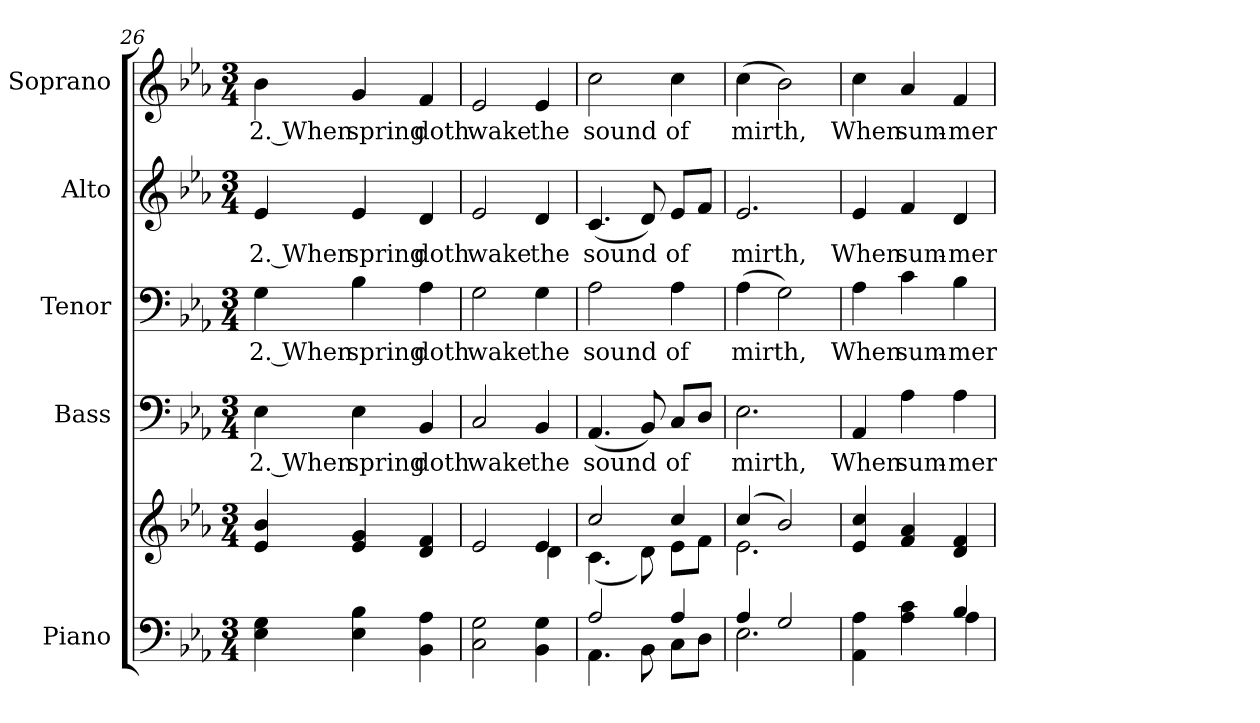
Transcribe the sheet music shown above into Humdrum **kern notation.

**kern	**kern	**kern	**text	**kern	**text	**kern	**text	**kern	**text
*part5	*part5	*part4	*part4	*part3	*part3	*part2	*part2	*part1	*part1
*staff6	*staff5	*staff4	*staff4	*staff3	*staff3	*staff2	*staff2	*staff1	*staff1
*I"Piano	*	*I"Bass	*	*I"Tenor	*	*I"Alto	*	*I"Soprano	*
*I'Pno.	*	*I'B.	*	*I'T.	*	*I'A.	*	*I'S.	*
*clefF4	*clefG2	*clefF4	*	*clefF4	*	*clefG2	*	*clefG2	*
*k[b-e-a-]	*k[b-e-a-]	*k[b-e-a-]	*	*k[b-e-a-]	*	*k[b-e-a-]	*	*k[b-e-a-]	*
*E-:	*E-:	*E-:	*	*E-:	*	*E-:	*	*E-:	*
*M3/4	*M3/4	*M3/4	*	*M3/4	*	*M3/4	*	*M3/4	*
=26	=26	=26	=26	=26	=26	=26	=26	=26	=26
!	!	!	!LO:LY:b:color=#000000	!	!	!	!	!	!
!	!	!	!	!	!LO:LY:b:color=#000000	!	!	!	!
!	!	!	!	!	!	!	!LO:LY:b:color=#000000	!	!
!	!	!	!	!	!	!	!	!	!LO:LY:b:color=#000000
4E-i\ 4Gi	4e-i/ 4b-i	4E-i\	2. When	4Gi\	2. When	4e-i/	2. When	4b-i\	2. When
!	!	!	!LO:LY:b:color=#000000	!	!	!	!	!	!
!	!	!	!	!	!LO:LY:b:color=#000000	!	!	!	!
!	!	!	!	!	!	!	!LO:LY:b:color=#000000	!	!
!	!	!	!	!	!	!	!	!	!LO:LY:b:color=#000000
4E-i\ 4B-i	4e-i/ 4gi	4E-i\	spring	4B-i\	spring	4e-i/	spring	4gi/	spring
!	!	!	!LO:LY:b:color=#000000	!	!	!	!	!	!
!	!	!	!	!	!LO:LY:b:color=#000000	!	!	!	!
!	!	!	!	!	!	!	!LO:LY:b:color=#000000	!	!
!	!	!	!	!	!	!	!	!	!LO:LY:b:color=#000000
4BB-i\ 4A-i	4di/ 4fi	4BB-i/	doth	4A-i\	doth	4di/	doth	4fi/	doth
=27	=27	=27	=27	=27	=27	=27	=27	=27	=27
*	*^	*	*	*	*	*	*	*	*
!	!	!	!	!LO:LY:b:color=#000000	!	!	!	!	!	!
!	!	!	!	!	!	!LO:LY:b:color=#000000	!	!	!	!
!	!	!	!	!	!	!	!	!LO:LY:b:color=#000000	!	!
!	!	!	!	!	!	!	!	!	!	!LO:LY:b:color=#000000
2Ci\ 2Gi	2e-i/	2ryy	2Ci/	wake	2Gi\	wake	2e-i/	wake	2e-i/	wake
!	!	!	!	!LO:LY:b:color=#000000	!	!	!	!	!	!
!	!	!	!	!	!	!LO:LY:b:color=#000000	!	!	!	!
!	!	!	!	!	!	!	!	!LO:LY:b:color=#000000	!	!
!	!	!	!	!	!	!	!	!	!	!LO:LY:b:color=#000000
4BB-i\ 4Gi	4e-i/	4di\	4BB-i/	the	4Gi\	the	4di/	the	4e-i/	the
!!LO:PB:g=z
=28	=28	=28	=28	=28	=28	=28	=28	=28	=28	=28
*^	*	*	*	*	*	*	*	*	*	*
!	!	!	!	!	!LO:LY:b:color=#000000	!	!	!	!	!	!
!	!	!	!	!	!	!	!LO:LY:b:color=#000000	!	!	!	!
!	!	!	!	!	!	!	!	!	!LO:LY:b:color=#000000	!	!
!	!	!	!	!	!	!	!	!	!	!	!LO:LY:b:color=#000000
2A-i/	4.AA-i\	2cci/	(4.ci\	(4.AA-i/	sound	2A-i\	sound	(4.ci/	sound	2cci\	sound
.	8BB-i\	.	8di\)	8BB-i/)	.	.	.	8di/)	.	.	.
!	!	!	!	!	!LO:LY:b:color=#000000	!	!	!	!	!	!
!	!	!	!	!	!	!	!LO:LY:b:color=#000000	!	!	!	!
!	!	!	!	!	!	!	!	!	!LO:LY:b:color=#000000	!	!
!	!	!	!	!	!	!	!	!	!	!	!LO:LY:b:color=#000000
4A-i/	8Ci\L	4cci/	8e-i\L	8Ci/L	of	4A-i\	of	8e-i/L	of	4cci\	of
.	8Di\J	.	8fi\J	8Di/J	.	.	.	8fi/J	.	.	.
=29	=29	=29	=29	=29	=29	=29	=29	=29	=29	=29	=29
!	!	!	!	!	!LO:LY:b:color=#000000	!	!	!	!	!	!
!	!	!	!	!	!	!	!LO:LY:b:color=#000000	!	!	!	!
!	!	!	!	!	!	!	!	!	!LO:LY:b:color=#000000	!	!
!	!	!	!	!	!	!	!	!	!	!	!LO:LY:b:color=#000000
4A-i/	2.E-i\	(4cci/	2.e-i\	2.E-i\	mirth,	(4A-i\	mirth,	2.e-i/	mirth,	(4cci\	mirth,
2Gi/	.	2b-i/)	.	.	.	2Gi\)	.	.	.	2b-i\)	.
*	*	*v	*v	*	*	*	*	*	*	*	*
=30	=30	=30	=30	=30	=30	=30	=30	=30	=30	=30
!	!	!	!	!LO:LY:b:color=#000000	!	!	!	!	!	!
!	!	!	!	!	!	!LO:LY:b:color=#000000	!	!	!	!
!	!	!	!	!	!	!	!	!LO:LY:b:color=#000000	!	!
!	!	!	!	!	!	!	!	!	!	!LO:LY:b:color=#000000
4AA-i\ 4A-i	2ryy	4e-i/ 4cci	4AA-i/	When	4A-i\	When	4e-i/	When	4cci\	When
!	!	!	!	!LO:LY:b:color=#000000	!	!	!	!	!	!
!	!	!	!	!	!	!LO:LY:b:color=#000000	!	!	!	!
!	!	!	!	!	!	!	!	!LO:LY:b:color=#000000	!	!
!	!	!	!	!	!	!	!	!	!	!LO:LY:b:color=#000000
4A-i\ 4ci	.	4fi/ 4a-i	4A-i\	sum-	4ci\	sum-	4fi/	sum-	4a-i/	sum-
!	!	!	!	!LO:LY:b:color=#000000	!	!	!	!	!	!
!	!	!	!	!	!	!LO:LY:b:color=#000000	!	!	!	!
!	!	!	!	!	!	!	!	!LO:LY:b:color=#000000	!	!
!	!	!	!	!	!	!	!	!	!	!LO:LY:b:color=#000000
4B-i/	4A-i\	4di/ 4fi	4A-i\	-mer	4B-i\	-mer	4di/	-mer	4fi/	-mer
*v	*v	*	*	*	*	*	*	*	*	*
=	=	=	=	=	=	=	=	=	=
*-	*-	*-	*-	*-	*-	*-	*-	*-	*-
